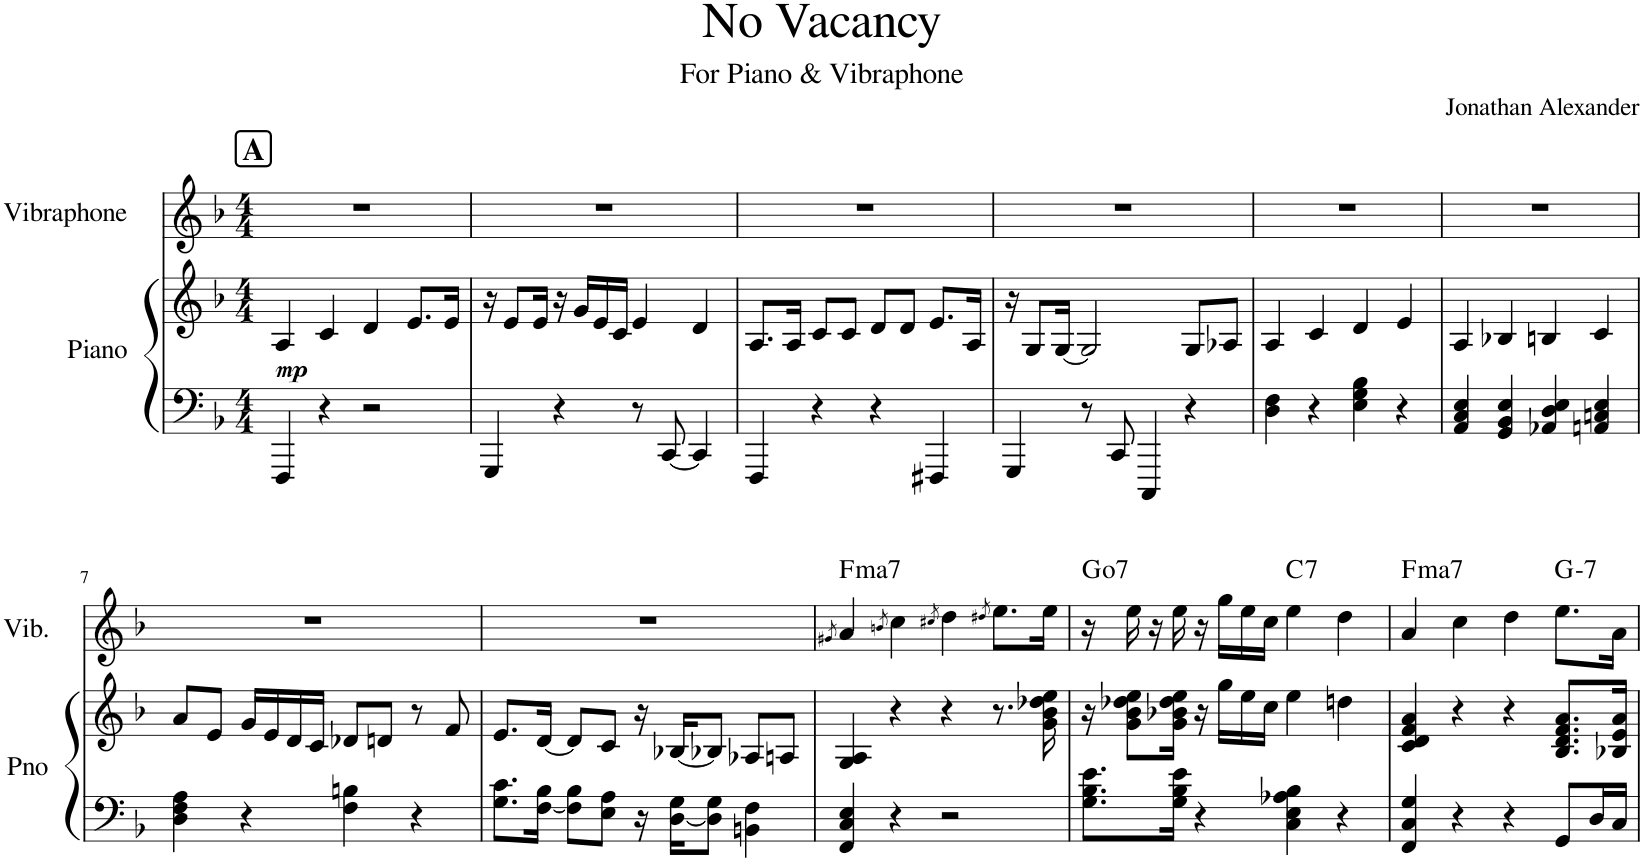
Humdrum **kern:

**kern	**kern	**kern	**harte
*part2	*part2	*part1	*part1
*staff3	*staff2	*staff1	*
*I"Piano	*	*I"Vibraphone	*
*I'Pno	*	*I'Vib.	*
*clefF4	*clefG2	*clefG2	*
*k[b-]	*k[b-]	*k[b-]	*
*M4/4	*M4/4	*M4/4	*
!!LO:REH:place=s1:a:B:cj:fs=14:t=A
=1	=1	=1	=1
4FFF/	4A/	1r	.
4r	4c/	.	.
2r	4d/	.	.
.	8.e/L	.	.
.	16e/Jk	.	.
=2	=2	=2	=2
4GGG/	16r	1r	.
.	8e/L	.	.
.	16e/Jk	.	.
4r	16r	.	.
.	16g/LL	.	.
.	16e/	.	.
.	16c/JJ	.	.
8r	4e/	.	.
[8CC/	.	.	.
4CC/]	4d/	.	.
=3	=3	=3	=3
4FFF/	8.A/L	1r	.
.	16A/Jk	.	.
4r	8c/L	.	.
.	8c/J	.	.
4r	8d/L	.	.
.	8d/J	.	.
4FFF#X/	8.e/L	.	.
.	16A/Jk	.	.
=4	=4	=4	=4
4GGG/	16r	1r	.
.	8G/L	.	.
.	[16G/Jk	.	.
8r	2G/]	.	.
8CC/	.	.	.
4CCC/	.	.	.
4r	8G/L	.	.
.	8A-X/J	.	.
=5	=5	=5	=5
4D\ 4F\	4A/	1r	.
4r	4c/	.	.
4E\ 4G\ 4B-\	4d/	.	.
4r	4e/	.	.
=6	=6	=6	=6
4AA/ 4C/ 4E/	4A/	1r	.
4GG/ 4BB-/ 4E/	4B-X/	.	.
4AA-X/ 4D/ 4E/	4Bn/	.	.
4AAn/ 4Cn/ 4E/	4c/	.	.
!!LO:LB:g=z
=7	=7	=7	=7
4D\ 4F\ 4A\	8a/L	1r	.
.	8e/J	.	.
4r	16g/LL	.	.
.	16e/	.	.
.	16d/	.	.
.	16c/JJ	.	.
4F\ 4Bn\	8d-X/L	.	.
.	8dn/J	.	.
4r	8r	.	.
.	8f/	.	.
=8	=8	=8	=8
8.G\ 8.c\L	8.e/L	1r	.
[16F\ 16B-\Jk	[16d/Jk	.	.
8F\] 8B-\L	8d/L]	.	.
8E\ 8A\J	8c/J	.	.
16r	16r	.	.
[16D\ 16G\KL	[16B-X/KL	.	.
8D\] 8G\J	8B-X/J]	.	.
4BBn\ 4F\	8A-X/L	.	.
.	8An/J	.	.
=9	=9	=9	=9
.	.	8qg#X/	.
!	!	!	!LO:H:kt=ma7
4FF/ 4C/ 4E/	4G/ 4A/	4a/	F:maj7
.	.	8qbn/	.
4r	4r	4cc\	.
.	.	8qcc#X/	.
2r	4r	4dd\	.
.	.	8qdd#X/	.
.	8.r	8.ee\L	.
.	16g\ 16b-\ 16dd-X\ 16ee\	16ee\Jk	.
=10	=10	=10	=10
!	!	!	!LO:H:kt=7
8.G\ 8.B-\ 8.e\L	16r	16r	G:dim7
.	8g\ 8b-\ 8dd-X\ 8ee\L	16ee\	.
.	.	16r	.
16G\ 16B-\ 16e\Jk	16g\ 16b-X\ 16dd-\ 16ee\Jk	16ee\	.
4r	16r	16r	.
.	16gg\LL	16gg\LL	.
.	16ee\	16ee\	.
.	16cc\JJ	16cc\JJ	.
!	!	!	!LO:H:kt=7
4C\ 4E\ 4A-X\ 4B-\	4ee\	4ee\	C:7
4r	4ddn\	4dd\	.
=11	=11	=11	=11
!	!	!	!LO:H:kt=ma7
4FF/ 4C/ 4G/	4c/ 4d/ 4f/ 4a/	4a/	F:maj7
4r	4r	4cc\	.
4r	4r	4dd\	.
!	!	!	!LO:H:kt=7
8GG/L	8.B-/ 8.d/ 8.f/ 8.a/L	8.ee\L	G:min7
16D/L	.	.	.
16C/JJ	16B-X/ 16e/ 16a/Jk	16a\Jk	.
=	=	=	=
*-	*-	*-	*-
